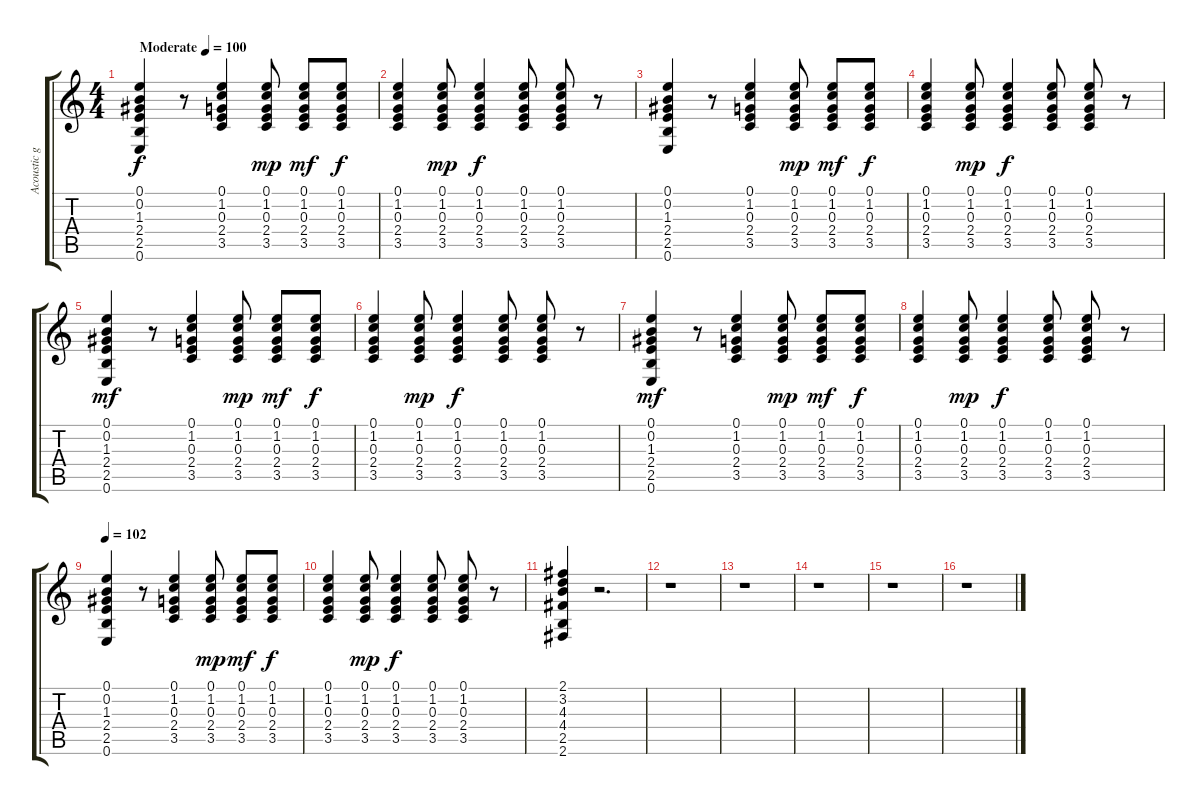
\track ("Acoustic guitar" "Acoustic g") {instrument acousticguitarnylon}
\staff {score tabs}
\tuning (E4 B3 G3 D3 A2 E2) {hide}
\ts (4 4)
\tempo (100 "Moderate")
\clef g2
\ks c
(0.1 0.2 1.3 2.4 2.5 0.6).4{dy f instrument acousticguitarnylon} r.8 (0.1 1.2 0.3 2.4 3.5).4 (0.1 1.2 0.3 2.4 3.5).8{dy mp} (0.1 1.2 0.3 2.4 3.5).8{dy mf} (0.1 1.2 0.3 2.4 3.5).8{dy f} |
(0.1 1.2 0.3 2.4 3.5).4 (0.1 1.2 0.3 2.4 3.5).8{dy mp} (0.1 1.2 0.3 2.4 3.5).4{dy f} (0.1 1.2 0.3 2.4 3.5).8 (0.1 1.2 0.3 2.4 3.5).8 r.8 |
(0.1 0.2 1.3 2.4 2.5 0.6).4 r.8 (0.1 1.2 0.3 2.4 3.5).4 (0.1 1.2 0.3 2.4 3.5).8{dy mp} (0.1 1.2 0.3 2.4 3.5).8{dy mf} (0.1 1.2 0.3 2.4 3.5).8{dy f} |
(0.1 1.2 0.3 2.4 3.5).4 (0.1 1.2 0.3 2.4 3.5).8{dy mp} (0.1 1.2 0.3 2.4 3.5).4{dy f} (0.1 1.2 0.3 2.4 3.5).8 (0.1 1.2 0.3 2.4 3.5).8 r.8 |
(0.1 0.2 1.3 2.4 2.5 0.6).4{dy mf} r.8 (0.1 1.2 0.3 2.4 3.5).4 (0.1 1.2 0.3 2.4 3.5).8{dy mp} (0.1 1.2 0.3 2.4 3.5).8{dy mf} (0.1 1.2 0.3 2.4 3.5).8{dy f} |
(0.1 1.2 0.3 2.4 3.5).4 (0.1 1.2 0.3 2.4 3.5).8{dy mp} (0.1 1.2 0.3 2.4 3.5).4{dy f} (0.1 1.2 0.3 2.4 3.5).8 (0.1 1.2 0.3 2.4 3.5).8 r.8 |
(0.1 0.2 1.3 2.4 2.5 0.6).4{dy mf} r.8 (0.1 1.2 0.3 2.4 3.5).4 (0.1 1.2 0.3 2.4 3.5).8{dy mp} (0.1 1.2 0.3 2.4 3.5).8{dy mf} (0.1 1.2 0.3 2.4 3.5).8{dy f} |
(0.1 1.2 0.3 2.4 3.5).4 (0.1 1.2 0.3 2.4 3.5).8{dy mp} (0.1 1.2 0.3 2.4 3.5).4{dy f} (0.1 1.2 0.3 2.4 3.5).8 (0.1 1.2 0.3 2.4 3.5).8 r.8 |
\tempo 102
(0.1 0.2 1.3 2.4 2.5 0.6).4 r.8 (0.1 1.2 0.3 2.4 3.5).4 (0.1 1.2 0.3 2.4 3.5).8{dy mp} (0.1 1.2 0.3 2.4 3.5).8{dy mf} (0.1 1.2 0.3 2.4 3.5).8{dy f} |
(0.1 1.2 0.3 2.4 3.5).4 (0.1 1.2 0.3 2.4 3.5).8{dy mp} (0.1 1.2 0.3 2.4 3.5).4{dy f} (0.1 1.2 0.3 2.4 3.5).8 (0.1 1.2 0.3 2.4 3.5).8 r.8 |
(2.1 3.2 4.3 4.4 2.5 2.6).4 r.2{d} |
r.1 |
r.1 |
r.1 |
r.1 |
r.1
